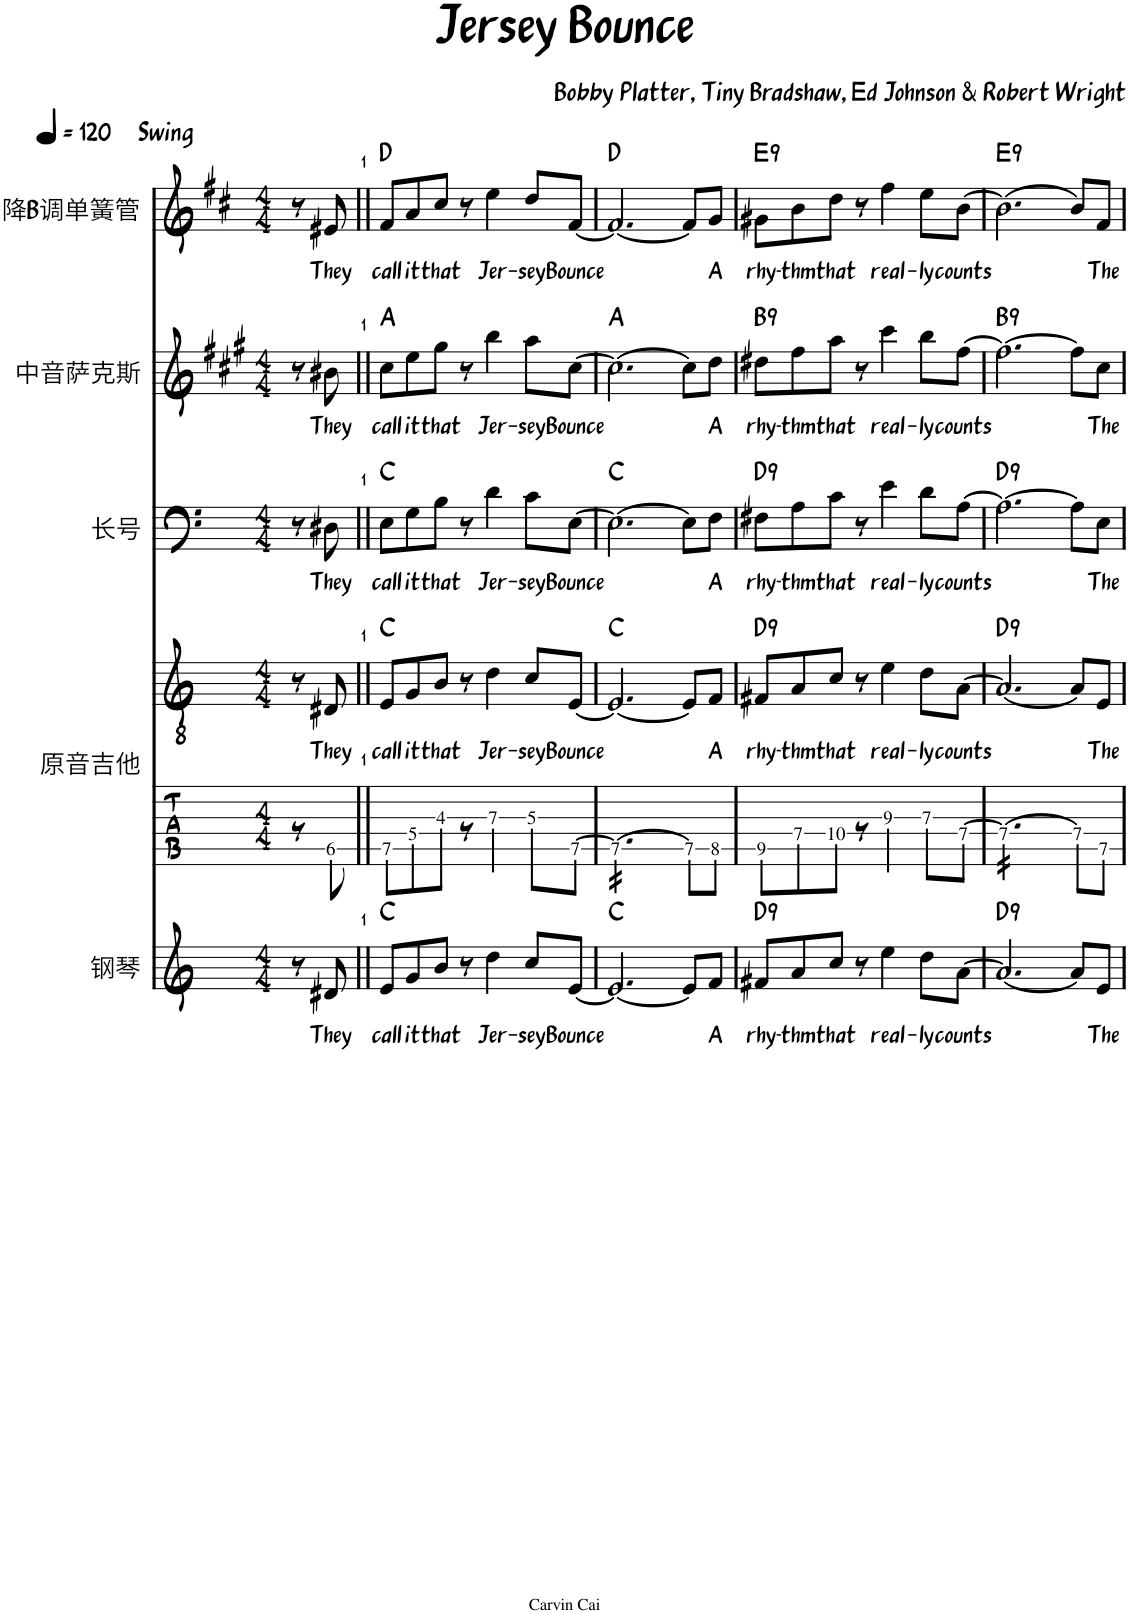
**kern	**text	**harte	**kern	**kern	**text	**harte	**kern	**text	**harte	**kern	**text	**harte	**kern	**text	**harte
*part5	*part5	*part5	*part4	*part4	*part4	*part4	*part3	*part3	*part3	*part2	*part2	*part2	*part1	*part1	*part1
*staff6	*staff6	*	*staff5	*staff4	*staff4	*	*staff3	*staff3	*	*staff2	*staff2	*	*staff1	*staff1	*
*I"钢琴	*	*	*I"原音吉他	*	*	*	*I"长号	*	*	*I"中音萨克斯	*	*	*I"降B调单簧管	*	*
*	*	*	*stria6	*	*	*	*	*	*	*	*	*	*	*	*
*clefG2	*	*	*	*clefGv2	*	*	*clefF4	*	*	*clefG2	*	*	*clefG2	*	*
*	*	*	*	*	*	*	*	*	*	*Trd5c9	*	*	*Trd1c2	*	*
*k[]	*	*	*k[]	*k[]	*	*	*k[]	*	*	*k[f#c#g#]	*	*	*k[f#c#]	*	*
*M4/4	*	*	*M4/4	*M4/4	*	*	*M4/4	*	*	*M4/4	*	*	*M4/4	*	*
*MM120	*	*	*MM120	*MM120	*	*	*MM120	*	*	*MM120	*	*	*MM120	*	*
=	=	=	=	=	=	=	=	=	=	=	=	=	=	=	=
!	!	!	!	!	!	!	!	!	!	!	!	!	!LO:TX:a:B:t=Swing	!	!
8r	.	.	8r	8r	.	.	8r	.	.	8r	.	.	8r	.	.
!	!LO:LY:b	!	!	!	!LO:LY:b	!	!	!LO:LY:b	!	!	!LO:LY:b	!	!	!LO:LY:b	!
8d#X/	They	.	8D#X\	8D#X/	They	.	8D#X\	They	.	8b#X\	They	.	8e#X/	They	.
=1||	=1||	=1||	=1||	=1||	=1||	=1||	=1||	=1||	=1||	=1||	=1||	=1||	=1||	=1||	=1||
!	!LO:LY:b	!	!	!	!LO:LY:b	!	!	!LO:LY:b	!	!	!LO:LY:b	!	!	!LO:LY:b	!
8e/L	call	C:maj	8E\L	8E/L	call	C:maj	8E\L	call	C:maj	8cc#\L	call	A:maj	8f#/L	call	D:maj
!	!LO:LY:b	!	!	!	!LO:LY:b	!	!	!LO:LY:b	!	!	!LO:LY:b	!	!	!LO:LY:b	!
8g/	it	.	8G\	8G/	it	.	8G\	it	.	8ee\	it	.	8a/	it	.
!	!LO:LY:b	!	!	!	!LO:LY:b	!	!	!LO:LY:b	!	!	!LO:LY:b	!	!	!LO:LY:b	!
8b/J	that	.	8B\J	8B/J	that	.	8B\J	that	.	8gg#\J	that	.	8cc#/J	that	.
8r	.	.	8r	8r	.	.	8r	.	.	8r	.	.	8r	.	.
!	!LO:LY:b	!	!	!	!LO:LY:b	!	!	!LO:LY:b	!	!	!LO:LY:b	!	!	!LO:LY:b	!
4dd\	Jer-	.	4d\	4d\	Jer-	.	4d\	Jer-	.	4bb\	Jer-	.	4ee\	Jer-	.
!	!LO:LY:b	!	!	!	!LO:LY:b	!	!	!LO:LY:b	!	!	!LO:LY:b	!	!	!LO:LY:b	!
8cc/L	-sey	.	8c\L	8c/L	-sey	.	8c\L	-sey	.	8aa\L	-sey	.	8dd/L	-sey	.
!	!LO:LY:b	!	!	!	!LO:LY:b	!	!	!LO:LY:b	!	!	!LO:LY:b	!	!	!LO:LY:b	!
[8e/J	Bounce	.	[8E\J	[8E/J	Bounce	.	[8E\J	Bounce	.	[8cc#\J	Bounce	.	[8f#/J	Bounce	.
=2	=2	=2	=2	=2	=2	=2	=2	=2	=2	=2	=2	=2	=2	=2	=2
2.e/_	.	C:maj	2.E\_	2.E/_	.	C:maj	2.E\_	.	C:maj	2.cc#\_	.	A:maj	2.f#/_	.	D:maj
8e/L]	.	.	8E\L]	8E/L]	.	.	8E\L]	.	.	8cc#\L]	.	.	8f#/L]	.	.
!	!LO:LY:b	!	!	!	!LO:LY:b	!	!	!LO:LY:b	!	!	!LO:LY:b	!	!	!LO:LY:b	!
8f/J	A	.	8F\J	8F/J	A	.	8F\J	A	.	8dd\J	A	.	8g/J	A	.
=3	=3	=3	=3	=3	=3	=3	=3	=3	=3	=3	=3	=3	=3	=3	=3
!	!LO:LY:b	!LO:H:kt=9	!	!	!LO:LY:b	!LO:H:kt=9	!	!LO:LY:b	!LO:H:kt=9	!	!LO:LY:b	!LO:H:kt=9	!	!LO:LY:b	!LO:H:kt=9
8f#X/L	rhy-	D:9	8F#X\L	8F#X/L	rhy-	D:9	8F#X\L	rhy-	D:9	8dd#X\L	rhy-	B:9	8g#X\L	rhy-	E:9
!	!LO:LY:b	!	!	!	!LO:LY:b	!	!	!LO:LY:b	!	!	!LO:LY:b	!	!	!LO:LY:b	!
8a/	-thm	.	8A\	8A/	-thm	.	8A\	-thm	.	8ff#\	-thm	.	8b\	-thm	.
!	!LO:LY:b	!	!	!	!LO:LY:b	!	!	!LO:LY:b	!	!	!LO:LY:b	!	!	!LO:LY:b	!
8cc/J	that	.	8c\J	8c/J	that	.	8c\J	that	.	8aa\J	that	.	8dd\J	that	.
8r	.	.	8r	8r	.	.	8r	.	.	8r	.	.	8r	.	.
!	!LO:LY:b	!	!	!	!LO:LY:b	!	!	!LO:LY:b	!	!	!LO:LY:b	!	!	!LO:LY:b	!
4ee\	real-	.	4e\	4e\	real-	.	4e\	real-	.	4ccc#\	real-	.	4ff#\	real-	.
!	!LO:LY:b	!	!	!	!LO:LY:b	!	!	!LO:LY:b	!	!	!LO:LY:b	!	!	!LO:LY:b	!
8dd\L	-ly	.	8d\L	8d\L	-ly	.	8d\L	-ly	.	8bb\L	-ly	.	8ee\L	-ly	.
!	!LO:LY:b	!	!	!	!LO:LY:b	!	!	!LO:LY:b	!	!	!LO:LY:b	!	!	!LO:LY:b	!
[8a\J	counts	.	[8A\J	[8A\J	counts	.	[8A\J	counts	.	[8ff#\J	counts	.	[8b\J	counts	.
=4	=4	=4	=4	=4	=4	=4	=4	=4	=4	=4	=4	=4	=4	=4	=4
!	!	!LO:H:kt=9	!	!	!	!LO:H:kt=9	!	!	!LO:H:kt=9	!	!	!LO:H:kt=9	!	!	!LO:H:kt=9
2.a/_	.	D:9	2.A\_	2.A/_	.	D:9	2.A\_	.	D:9	2.ff#\_	.	B:9	2.b\_	.	E:9
8a/L]	.	.	8A\L]	8A/L]	.	.	8A\L]	.	.	8ff#\L]	.	.	8b/L]	.	.
!	!LO:LY:b	!	!	!	!LO:LY:b	!	!	!LO:LY:b	!	!	!LO:LY:b	!	!	!LO:LY:b	!
8e/J	The	.	8E\J	8E/J	The	.	8E\J	The	.	8cc#\J	The	.	8f#/J	The	.
=	=	=	=	=	=	=	=	=	=	=	=	=	=	=	=
*-	*-	*-	*-	*-	*-	*-	*-	*-	*-	*-	*-	*-	*-	*-	*-
